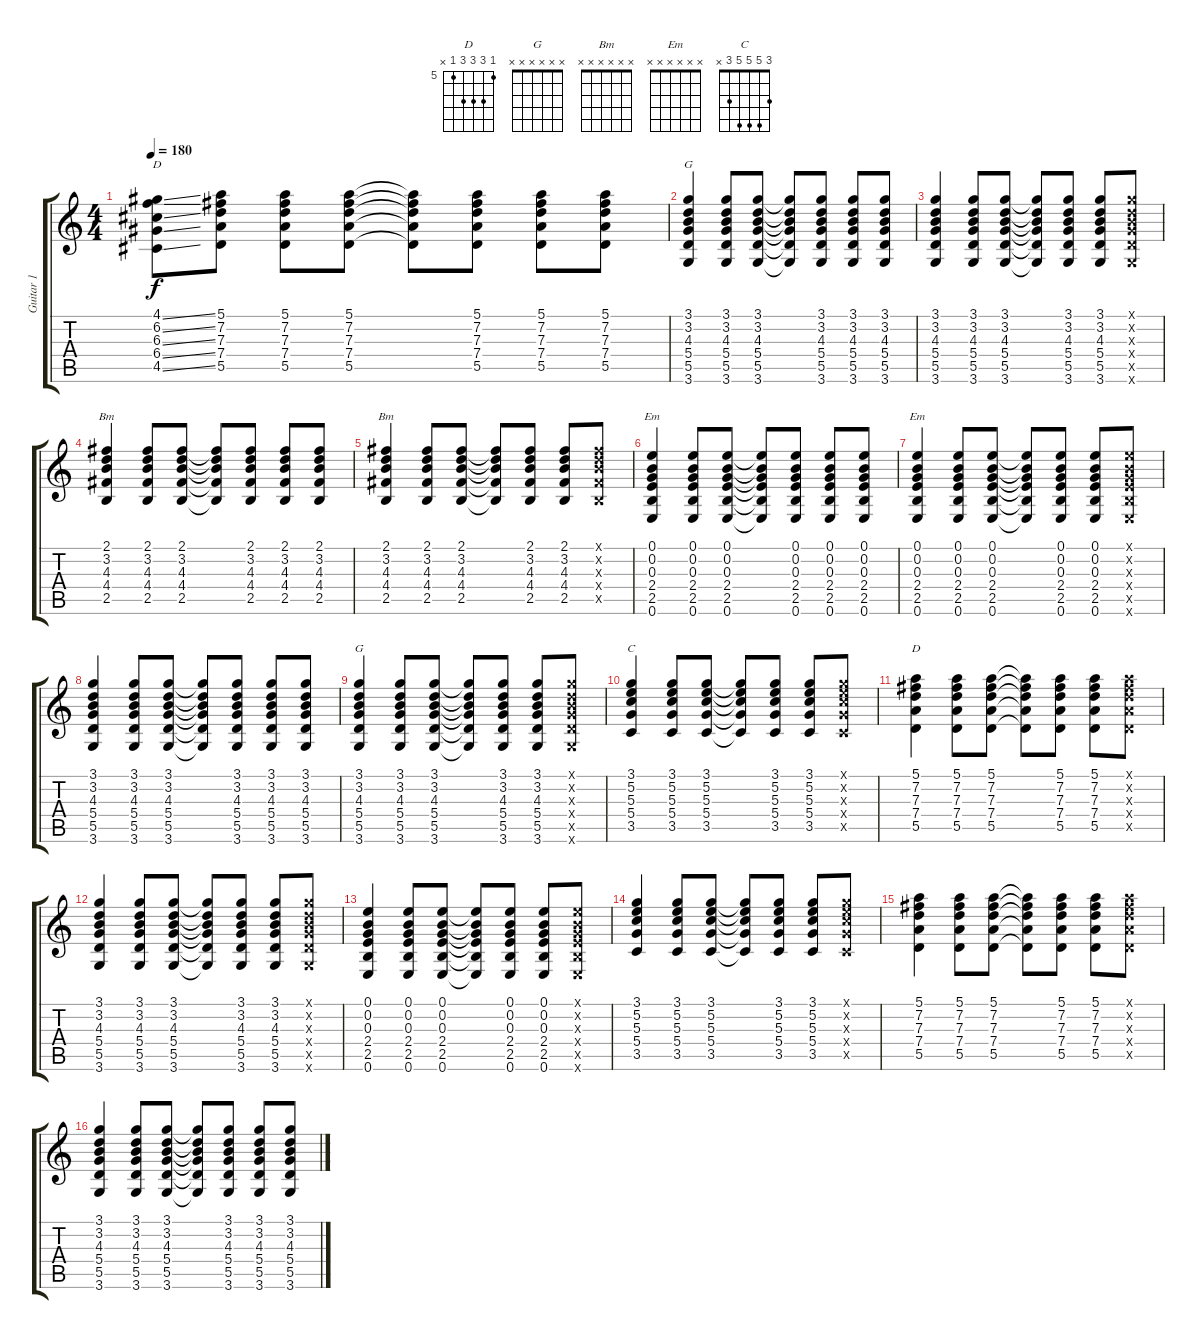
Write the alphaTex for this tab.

\track ("Guitar 1" "Guitar 1") {instrument overdrivenguitar}
\staff {score tabs}
\tuning (E4 B3 G3 D3 A2 E2) {hide}
\chord ("D" x x x x x x) {firstfret 0}
\chord ("G" 3 3 4 5 5 3)
\chord ("Bm" 2 3 4 4 2 x)
\chord ("Bm" x x x x x x) {firstfret 0}
\chord ("Em" 0 0 0 2 2 0)
\chord ("Em" x x x x x x) {firstfret 0}
\chord ("G" x x x x x x) {firstfret 0}
\chord ("C" 3 5 5 5 3 x)
\chord ("D" 5 7 7 7 5 x) {firstfret 5}
\ts (4 4)
\tempo 180
\clef g2
\ks c
(4.1{ss} 6.2{ss} 6.3{ss} 6.4{ss} 4.5{ss}).8{ch "D" dy f} (5.1 7.2 7.3 7.4 5.5).8 (5.1 7.2 7.3 7.4 5.5).8 (5.1 7.2 7.3 7.4 5.5).8 (5.1{t} 7.2{t} 7.3{t} 7.4{t} 5.5{t}).8 (5.1 7.2 7.3 7.4 5.5).8 (5.1 7.2 7.3 7.4 5.5).8 (5.1 7.2 7.3 7.4 5.5).8 |
(3.1 3.2 4.3 5.4 5.5 3.6).4{ch "G"} (3.1 3.2 4.3 5.4 5.5 3.6).8 (3.1 3.2 4.3 5.4 5.5 3.6).8 (3.1{t} 3.2{t} 4.3{t} 5.4{t} 5.5{t} 3.6{t}).8 (3.1 3.2 4.3 5.4 5.5 3.6).8 (3.1 3.2 4.3 5.4 5.5 3.6).8 (3.1 3.2 4.3 5.4 5.5 3.6).8 |
(3.1 3.2 4.3 5.4 5.5 3.6).4 (3.1 3.2 4.3 5.4 5.5 3.6).8 (3.1 3.2 4.3 5.4 5.5 3.6).8 (3.1{t} 3.2{t} 4.3{t} 5.4{t} 5.5{t} 3.6{t}).8 (3.1 3.2 4.3 5.4 5.5 3.6).8 (3.1 3.2 4.3 5.4 5.5 3.6).8 (3.1{x} 3.2{x} 4.3{x} 5.4{x} 5.5{x} 3.6{x}).8 |
(2.1 3.2 4.3 4.4 2.5).4{ch "Bm"} (2.1 3.2 4.3 4.4 2.5).8 (2.1 3.2 4.3 4.4 2.5).8 (2.1{t} 3.2{t} 4.3{t} 4.4{t} 2.5{t}).8 (2.1 3.2 4.3 4.4 2.5).8 (2.1 3.2 4.3 4.4 2.5).8 (2.1 3.2 4.3 4.4 2.5).8 |
(2.1 3.2 4.3 4.4 2.5).4{ch "Bm"} (2.1 3.2 4.3 4.4 2.5).8 (2.1 3.2 4.3 4.4 2.5).8 (2.1{t} 3.2{t} 4.3{t} 4.4{t} 2.5{t}).8 (2.1 3.2 4.3 4.4 2.5).8 (2.1 3.2 4.3 4.4 2.5).8 (2.1{x} 3.2{x} 4.3{x} 4.4{x} 2.5{x}).8 |
(0.1 0.2 0.3 2.4 2.5 0.6).4{ch "Em"} (0.1 0.2 0.3 2.4 2.5 0.6).8 (0.1 0.2 0.3 2.4 2.5 0.6).8 (0.1{t} 0.2{t} 0.3{t} 2.4{t} 2.5{t} 0.6{t}).8 (0.1 0.2 0.3 2.4 2.5 0.6).8 (0.1 0.2 0.3 2.4 2.5 0.6).8 (0.1 0.2 0.3 2.4 2.5 0.6).8 |
(0.1 0.2 0.3 2.4 2.5 0.6).4{ch "Em"} (0.1 0.2 0.3 2.4 2.5 0.6).8 (0.1 0.2 0.3 2.4 2.5 0.6).8 (0.1{t} 0.2{t} 0.3{t} 2.4{t} 2.5{t} 0.6{t}).8 (0.1 0.2 0.3 2.4 2.5 0.6).8 (0.1 0.2 0.3 2.4 2.5 0.6).8 (0.1{x} 0.2{x} 0.3{x} 2.4{x} 2.5{x} 0.6{x}).8 |
(3.1 3.2 4.3 5.4 5.5 3.6).4 (3.1 3.2 4.3 5.4 5.5 3.6).8 (3.1 3.2 4.3 5.4 5.5 3.6).8 (3.1{t} 3.2{t} 4.3{t} 5.4{t} 5.5{t} 3.6{t}).8 (3.1 3.2 4.3 5.4 5.5 3.6).8 (3.1 3.2 4.3 5.4 5.5 3.6).8 (3.1 3.2 4.3 5.4 5.5 3.6).8 |
(3.1 3.2 4.3 5.4 5.5 3.6).4{ch "G"} (3.1 3.2 4.3 5.4 5.5 3.6).8 (3.1 3.2 4.3 5.4 5.5 3.6).8 (3.1{t} 3.2{t} 4.3{t} 5.4{t} 5.5{t} 3.6{t}).8 (3.1 3.2 4.3 5.4 5.5 3.6).8 (3.1 3.2 4.3 5.4 5.5 3.6).8 (3.1{x} 3.2{x} 4.3{x} 5.4{x} 5.5{x} 3.6{x}).8 |
(3.1 5.2 5.3 5.4 3.5).4{ch "C"} (3.1 5.2 5.3 5.4 3.5).8 (3.1 5.2 5.3 5.4 3.5).8 (3.1{t} 5.2{t} 5.3{t} 5.4{t} 3.5{t}).8 (3.1 5.2 5.3 5.4 3.5).8 (3.1 5.2 5.3 5.4 3.5).8 (3.1{x} 5.2{x} 5.3{x} 5.4{x} 3.5{x}).8 |
(5.1 7.2 7.3 7.4 5.5).4{ch "D"} (5.1 7.2 7.3 7.4 5.5).8 (5.1 7.2 7.3 7.4 5.5).8 (5.1{t} 7.2{t} 7.3{t} 7.4{t} 5.5{t}).8 (5.1 7.2 7.3 7.4 5.5).8 (5.1 7.2 7.3 7.4 5.5).8 (5.1{x} 7.2{x} 7.3{x} 7.4{x} 5.5{x}).8 |
(3.1 3.2 4.3 5.4 5.5 3.6).4 (3.1 3.2 4.3 5.4 5.5 3.6).8 (3.1 3.2 4.3 5.4 5.5 3.6).8 (3.1{t} 3.2{t} 4.3{t} 5.4{t} 5.5{t} 3.6{t}).8 (3.1 3.2 4.3 5.4 5.5 3.6).8 (3.1 3.2 4.3 5.4 5.5 3.6).8 (3.1{x} 3.2{x} 4.3{x} 5.4{x} 5.5{x} 3.6{x}).8 |
(0.1 0.2 0.3 2.4 2.5 0.6).4 (0.1 0.2 0.3 2.4 2.5 0.6).8 (0.1 0.2 0.3 2.4 2.5 0.6).8 (0.1{t} 0.2{t} 0.3{t} 2.4{t} 2.5{t} 0.6{t}).8 (0.1 0.2 0.3 2.4 2.5 0.6).8 (0.1 0.2 0.3 2.4 2.5 0.6).8 (0.1{x} 0.2{x} 0.3{x} 2.4{x} 2.5{x} 0.6{x}).8 |
(3.1 5.2 5.3 5.4 3.5).4 (3.1 5.2 5.3 5.4 3.5).8 (3.1 5.2 5.3 5.4 3.5).8 (3.1{t} 5.2{t} 5.3{t} 5.4{t} 3.5{t}).8 (3.1 5.2 5.3 5.4 3.5).8 (3.1 5.2 5.3 5.4 3.5).8 (3.1{x} 5.2{x} 5.3{x} 5.4{x} 3.5{x}).8 |
(5.1 7.2 7.3 7.4 5.5).4 (5.1 7.2 7.3 7.4 5.5).8 (5.1 7.2 7.3 7.4 5.5).8 (5.1{t} 7.2{t} 7.3{t} 7.4{t} 5.5{t}).8 (5.1 7.2 7.3 7.4 5.5).8 (5.1 7.2 7.3 7.4 5.5).8 (5.1{x} 7.2{x} 7.3{x} 7.4{x} 5.5{x}).8 |
(3.1 3.2 4.3 5.4 5.5 3.6).4 (3.1 3.2 4.3 5.4 5.5 3.6).8 (3.1 3.2 4.3 5.4 5.5 3.6).8 (3.1{t} 3.2{t} 4.3{t} 5.4{t} 5.5{t} 3.6{t}).8 (3.1 3.2 4.3 5.4 5.5 3.6).8 (3.1 3.2 4.3 5.4 5.5 3.6).8 (3.1 3.2 4.3 5.4 5.5 3.6).8
